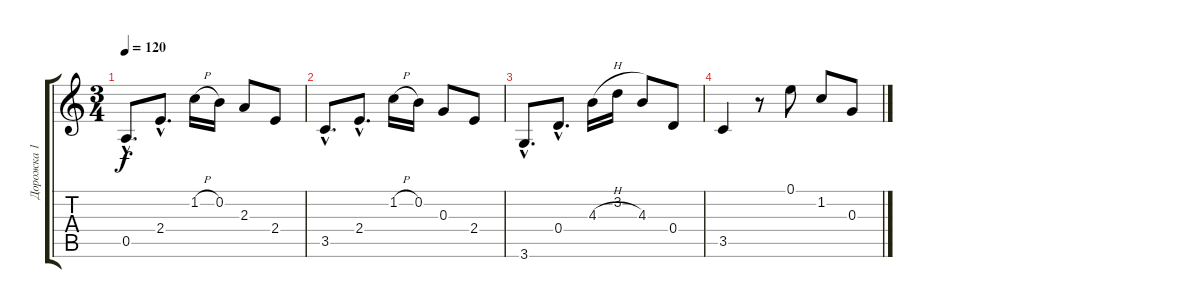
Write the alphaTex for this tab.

\track ("Дорожка 1" "Дорожка 1") {instrument acousticguitarnylon}
\staff {score tabs}
\tuning (E4 B3 G3 D3 A2 E2) {hide}
\ts (3 4)
\tempo 120
\clef g2
\ks c
0.5{hac}.8{d dy f instrument acousticguitarnylon} 2.4{hac}.8{d} 1.2{h}.16 0.2.16 2.3.8 2.4.8 |
3.5{hac}.8{d} 2.4{hac}.8{d} 1.2{h}.16 0.2.16 0.3.8 2.4.8 |
3.6{hac}.8{d} 0.4{hac}.8{d} 4.3{h}.16 3.2.16 4.3.8 0.4.8 |
3.5.4 r.8 0.1.8 1.2.8 0.3.8
